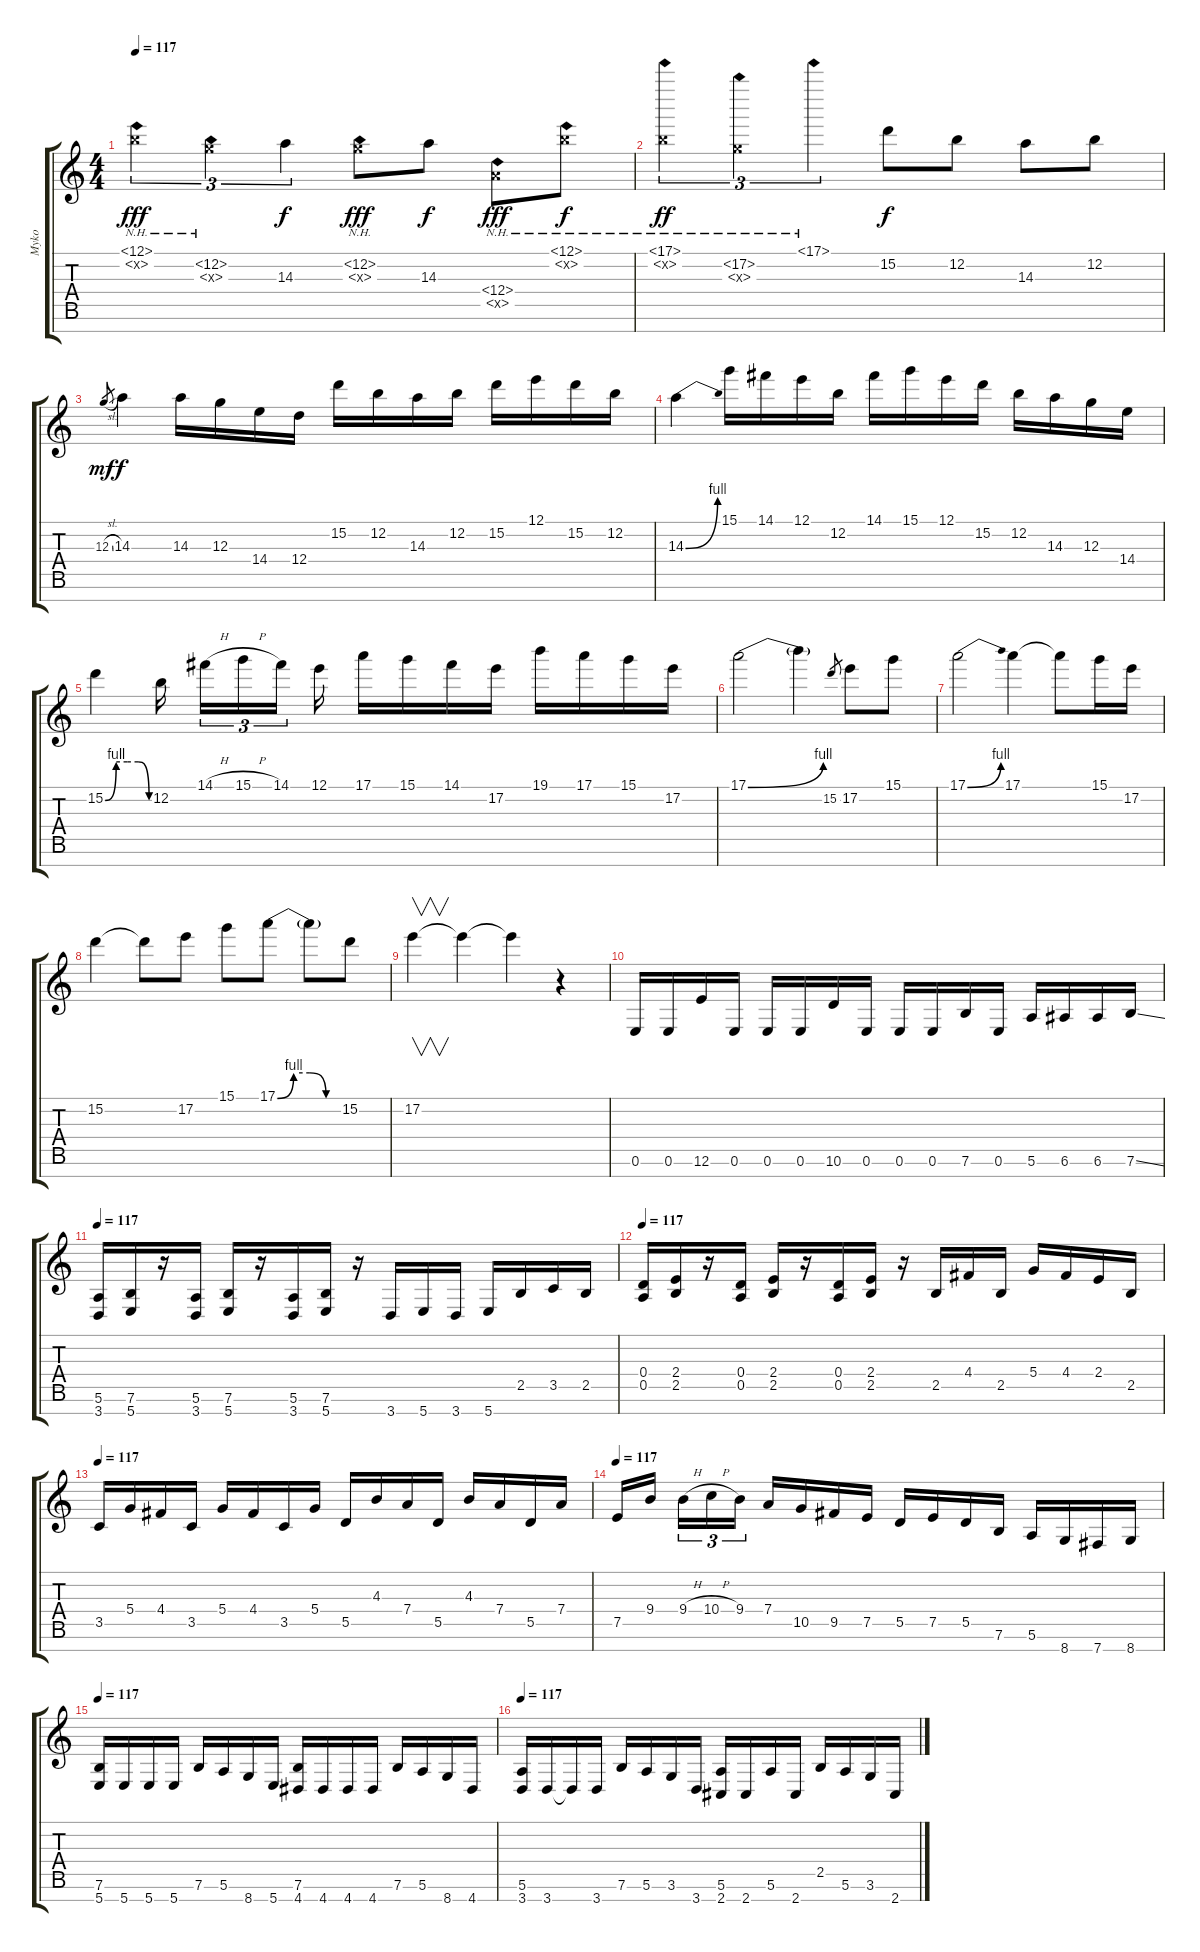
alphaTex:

\track ("Myko" "Myko") {instrument overdrivenguitar}
\staff {score tabs}
\tuning (E4 B3 G3 D3 A2 E2 B1) {hide}
\ts (4 4)
\tempo 117
\clef g2
\ks c
(12.1{nh} 0.2{nh x}).4{tu (3 2) dy fff} (12.2{nh} 0.3{nh x}).4{tu (3 2)} 14.3.4{tu (3 2) dy f} (12.2{nh} 0.3{nh x}).8{dy fff} 14.3.8{dy f} (12.4{nh} 0.5{nh x}).8{dy fff} (12.1{nh} 0.2{nh x}).8{dy f} |
(17.1{nh} 0.2{nh x}).4{tu (3 2) dy ff} (17.2{nh} 0.3{nh x}).4{tu (3 2)} 17.1{nh}.4{tu (3 2)} 15.2.8{dy f} 12.2.8 14.3.8 12.2.8 |
12.3{sl}.8{gr dy mf} 14.3.4{dy f} 14.3.16 12.3.16 14.4.16 12.4.16 15.2.16 12.2.16 14.3.16 12.2.16 15.2.16 12.1.16 15.2.16 12.2.16 |
14.3{be (bend 0 0 60 4)}.4 15.1.16 14.1.16 12.1.16 12.2.16 14.1.16 15.1.16 12.1.16 15.2.16 12.2.16 14.3.16 12.3.16 14.4.16 |
15.2{be (custom 0 0 15 4 30 4 45 4 60 0)}.4 12.2.16 14.1{h}.16{tu (3 2)} 15.1{h}.16{tu (3 2)} 14.1.16{tu (3 2)} 12.1.16 17.1.16 15.1.16 14.1.16 17.2.16 19.1.16 17.1.16 15.1.16 17.2.16 |
17.1{be (bend 0 0 60 4)}.2 17.1{t}.4 15.2.8{gr} 17.2.8 15.1.8 |
17.1{be (bend 0 0 60 4)}.2 17.1.4 17.1{t}.8 15.1.16 17.2.16 |
15.2.4 15.2{t}.8 17.2.8 15.1.8 17.1{be (custom 0 0 15 4 30 4 45 0 60 0)}.8 17.1{t}.8 15.2.8 |
17.2.4{v} 17.2{t}.4 17.2{t}.4 r.4 |
0.6.16 0.6.16 12.6.16 0.6.16 0.6.16 0.6.16 10.6.16 0.6.16 0.6.16 0.6.16 7.6.16 0.6.16 5.6.16 6.6.16 6.6.16 7.6{ss}.16 |
\tempo 117
(5.6 3.7).16 (7.6 5.7).16 r.16 (5.6 3.7).16 (7.6 5.7).16 r.16 (5.6 3.7).16 (7.6 5.7).16 r.16 3.7.16 5.7.16 3.7.16 5.7.16 2.5.16 3.5.16 2.5.16 |
\tempo 117
(0.4 0.5).16 (2.4 2.5).16 r.16 (0.4 0.5).16 (2.4 2.5).16 r.16 (0.4 0.5).16 (2.4 2.5).16 r.16 2.5.16 4.4.16 2.5.16 5.4.16 4.4.16 2.4.16 2.5.16 |
\tempo 117
3.5.16 5.4.16 4.4.16 3.5.16 5.4.16 4.4.16 3.5.16 5.4.16 5.5.16 4.3.16 7.4.16 5.5.16 4.3.16 7.4.16 5.5.16 7.4.16 |
\tempo 117
7.5.16 9.4.16 9.4{h}.16{tu (3 2)} 10.4{h}.16{tu (3 2)} 9.4.16{tu (3 2)} 7.4.16 10.5.16 9.5.16 7.5.16 5.5.16 7.5.16 5.5.16 7.6.16 5.6.16 8.7.16 7.7.16 8.7.16 |
\tempo 117
(7.6 5.7).16 5.7.16 5.7.16 5.7.16 7.6.16 5.6.16 8.7.16 5.7.16 (7.6 4.7).16 4.7.16 4.7.16 4.7.16 7.6.16 5.6.16 8.7.16 4.7.16 |
\tempo 117
(5.6 3.7).16 3.7.16 3.7{t}.16 3.7.16 7.6.16 5.6.16 3.6.16 3.7.16 (5.6 2.7).16 2.7.16 5.6.16 2.7.16 2.5.16 5.6.16 3.6.16 2.7.16
